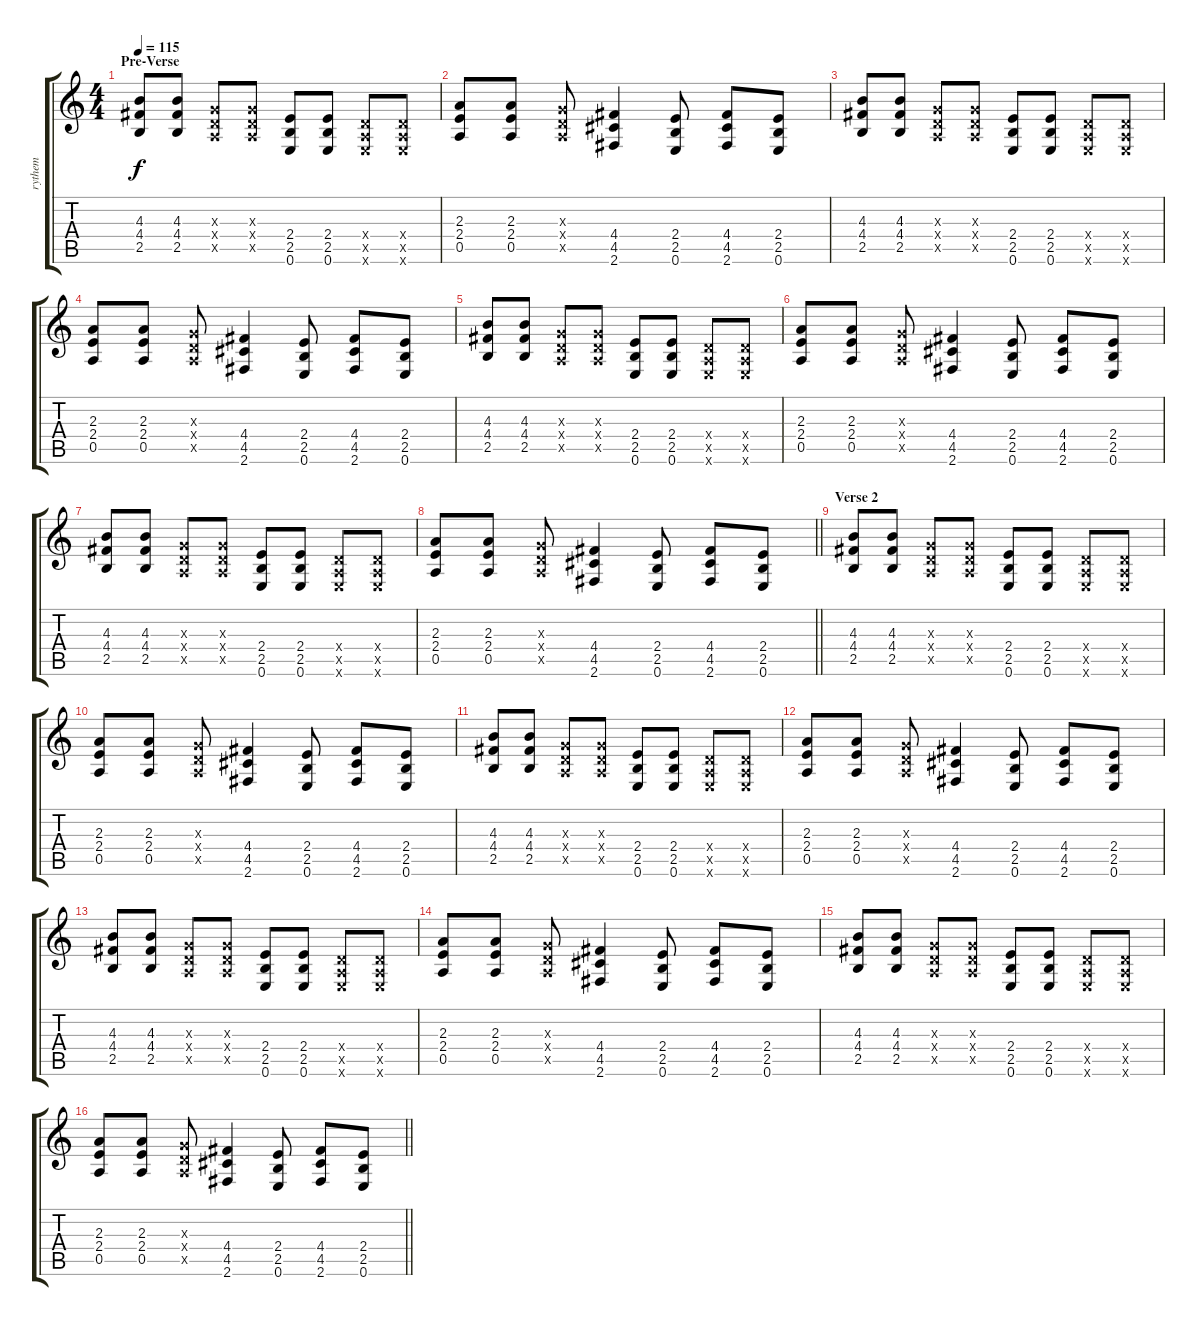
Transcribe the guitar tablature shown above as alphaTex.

\track ("rythem" "rythem") {instrument distortionguitar}
\staff {score tabs}
\tuning (E4 B3 G3 D3 A2 E2) {hide}
\ts (4 4)
\section ("" "Pre-Verse")
\tempo 115
\clef g2
\ks c
(4.3 4.4 2.5).8{dy f} (4.3 4.4 2.5).8 (0.3{x} 0.4{x} 0.5{x}).8 (0.3{x} 0.4{x} 0.5{x}).8 (2.4 2.5 0.6).8 (2.4 2.5 0.6).8 (0.4{x} 0.5{x} 0.6{x}).8 (0.4{x} 0.5{x} 0.6{x}).8 |
(2.3 2.4 0.5).8 (2.3 2.4 0.5).8 (0.3{x} 0.4{x} 0.5{x}).8 (4.4 4.5 2.6).4 (2.4 2.5 0.6).8 (4.4 4.5 2.6).8 (2.4 2.5 0.6).8 |
(4.3 4.4 2.5).8 (4.3 4.4 2.5).8 (0.3{x} 0.4{x} 0.5{x}).8 (0.3{x} 0.4{x} 0.5{x}).8 (2.4 2.5 0.6).8 (2.4 2.5 0.6).8 (0.4{x} 0.5{x} 0.6{x}).8 (0.4{x} 0.5{x} 0.6{x}).8 |
(2.3 2.4 0.5).8 (2.3 2.4 0.5).8 (0.3{x} 0.4{x} 0.5{x}).8 (4.4 4.5 2.6).4 (2.4 2.5 0.6).8 (4.4 4.5 2.6).8 (2.4 2.5 0.6).8 |
(4.3 4.4 2.5).8 (4.3 4.4 2.5).8 (0.3{x} 0.4{x} 0.5{x}).8 (0.3{x} 0.4{x} 0.5{x}).8 (2.4 2.5 0.6).8 (2.4 2.5 0.6).8 (0.4{x} 0.5{x} 0.6{x}).8 (0.4{x} 0.5{x} 0.6{x}).8 |
(2.3 2.4 0.5).8 (2.3 2.4 0.5).8 (0.3{x} 0.4{x} 0.5{x}).8 (4.4 4.5 2.6).4 (2.4 2.5 0.6).8 (4.4 4.5 2.6).8 (2.4 2.5 0.6).8 |
(4.3 4.4 2.5).8 (4.3 4.4 2.5).8 (0.3{x} 0.4{x} 0.5{x}).8 (0.3{x} 0.4{x} 0.5{x}).8 (2.4 2.5 0.6).8 (2.4 2.5 0.6).8 (0.4{x} 0.5{x} 0.6{x}).8 (0.4{x} 0.5{x} 0.6{x}).8 |
\barLineRight lightlight
(2.3 2.4 0.5).8 (2.3 2.4 0.5).8 (0.3{x} 0.4{x} 0.5{x}).8 (4.4 4.5 2.6).4 (2.4 2.5 0.6).8 (4.4 4.5 2.6).8 (2.4 2.5 0.6).8 |
\section ("" "Verse 2")
(4.3 4.4 2.5).8 (4.3 4.4 2.5).8 (0.3{x} 0.4{x} 0.5{x}).8 (0.3{x} 0.4{x} 0.5{x}).8 (2.4 2.5 0.6).8 (2.4 2.5 0.6).8 (0.4{x} 0.5{x} 0.6{x}).8 (0.4{x} 0.5{x} 0.6{x}).8 |
(2.3 2.4 0.5).8 (2.3 2.4 0.5).8 (0.3{x} 0.4{x} 0.5{x}).8 (4.4 4.5 2.6).4 (2.4 2.5 0.6).8 (4.4 4.5 2.6).8 (2.4 2.5 0.6).8 |
(4.3 4.4 2.5).8 (4.3 4.4 2.5).8 (0.3{x} 0.4{x} 0.5{x}).8 (0.3{x} 0.4{x} 0.5{x}).8 (2.4 2.5 0.6).8 (2.4 2.5 0.6).8 (0.4{x} 0.5{x} 0.6{x}).8 (0.4{x} 0.5{x} 0.6{x}).8 |
(2.3 2.4 0.5).8 (2.3 2.4 0.5).8 (0.3{x} 0.4{x} 0.5{x}).8 (4.4 4.5 2.6).4 (2.4 2.5 0.6).8 (4.4 4.5 2.6).8 (2.4 2.5 0.6).8 |
(4.3 4.4 2.5).8 (4.3 4.4 2.5).8 (0.3{x} 0.4{x} 0.5{x}).8 (0.3{x} 0.4{x} 0.5{x}).8 (2.4 2.5 0.6).8 (2.4 2.5 0.6).8 (0.4{x} 0.5{x} 0.6{x}).8 (0.4{x} 0.5{x} 0.6{x}).8 |
(2.3 2.4 0.5).8 (2.3 2.4 0.5).8 (0.3{x} 0.4{x} 0.5{x}).8 (4.4 4.5 2.6).4 (2.4 2.5 0.6).8 (4.4 4.5 2.6).8 (2.4 2.5 0.6).8 |
(4.3 4.4 2.5).8 (4.3 4.4 2.5).8 (0.3{x} 0.4{x} 0.5{x}).8 (0.3{x} 0.4{x} 0.5{x}).8 (2.4 2.5 0.6).8 (2.4 2.5 0.6).8 (0.4{x} 0.5{x} 0.6{x}).8 (0.4{x} 0.5{x} 0.6{x}).8 |
\barLineRight lightlight
(2.3 2.4 0.5).8 (2.3 2.4 0.5).8 (0.3{x} 0.4{x} 0.5{x}).8 (4.4 4.5 2.6).4 (2.4 2.5 0.6).8 (4.4 4.5 2.6).8 (2.4 2.5 0.6).8
